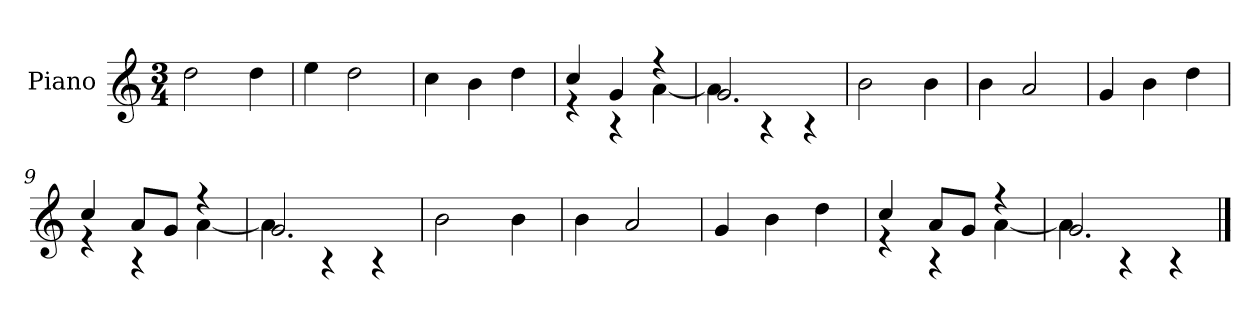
**kern
*part1
*staff1
*I"Piano
*I'P-no
*clefG2
*k[]
*M3/4
*MM177
=1
2dd\
4dd\
=2
4ee\
2dd\
=3
4cc\
4b\
4dd\
=4
*^
4cc/	4r
4g/	4r
4r	[4a\
=5	=5
2.g/	4a\]
.	4r
.	4r
*v	*v
=6
2b\
4b\
=7
4b\
2a/
=8
4g/
4b\
4dd\
=9
*^
4cc/	4r
8a/L	4r
8g/J	.
4r	[4a\
=10	=10
2.g/	4a\]
.	4r
.	4r
*v	*v
=11
2b\
4b\
!!LO:LB:g=z
=12
4b\
2a/
=13
4g/
4b\
4dd\
=14
*^
4cc/	4r
8a/L	4r
8g/J	.
4r	[4a\
=15	=15
2.g/	4a\]
.	4r
.	4r
*v	*v
==
*-
